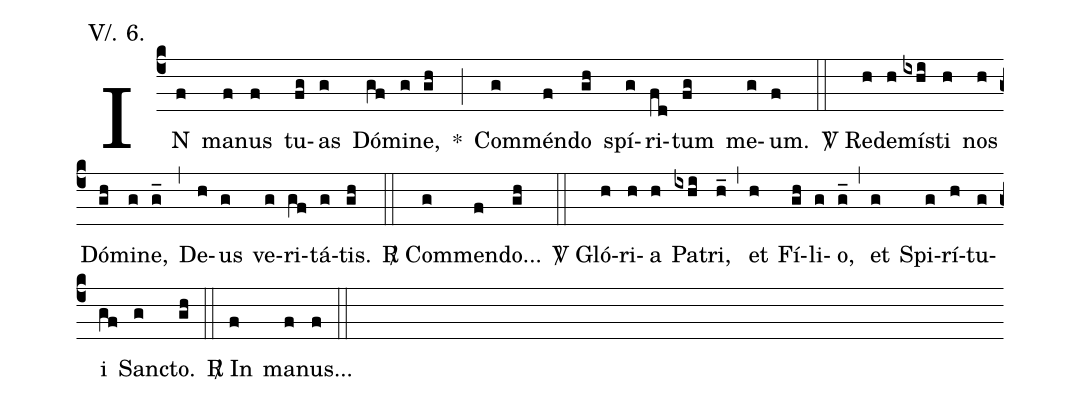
annotation: V/. 6.;
%%
(c4)IN(f) ma(f)nus(f) tu(fg)as(g) Dó(gf)mi(g)ne,(gh) *(;) Com(g)mén(f)do(gh) spí(g)ri(fd)tum(fg) me(g)um.(f) (::)
<v>\Vbar\space</v> Red(h)e(h)mí(ixhi)sti(h) nos(h) Dó(gh)mi(g)ne,(g_) (,) De(h)us(g) ve(g)ri(gf)tá(g)tis.(gh) (::)
<v>\Rbar\space</v> Com(g)men(f)do...(gh) (::)
<v>\Vbar\space</v> Gló(h)ri(h)a(h) Pa(ixhi)tri,(h_) (,) et(h) Fí(gh)li(g)o,(g_) (,) et(g) Spi(g)rí(h)tu(g)i(gf) San(g)cto.(gh) (::)
<v>\Rbar\space</v> In(f) ma(f)nus...(f) (::)
